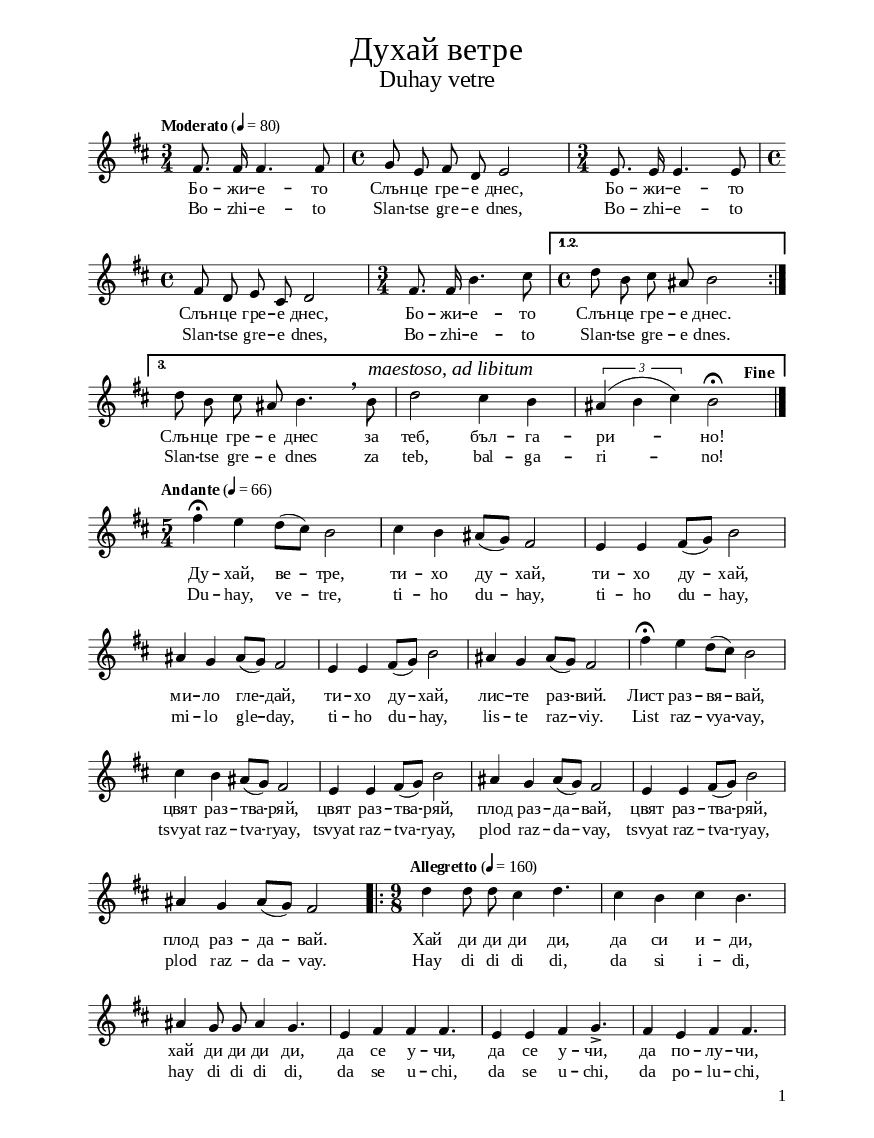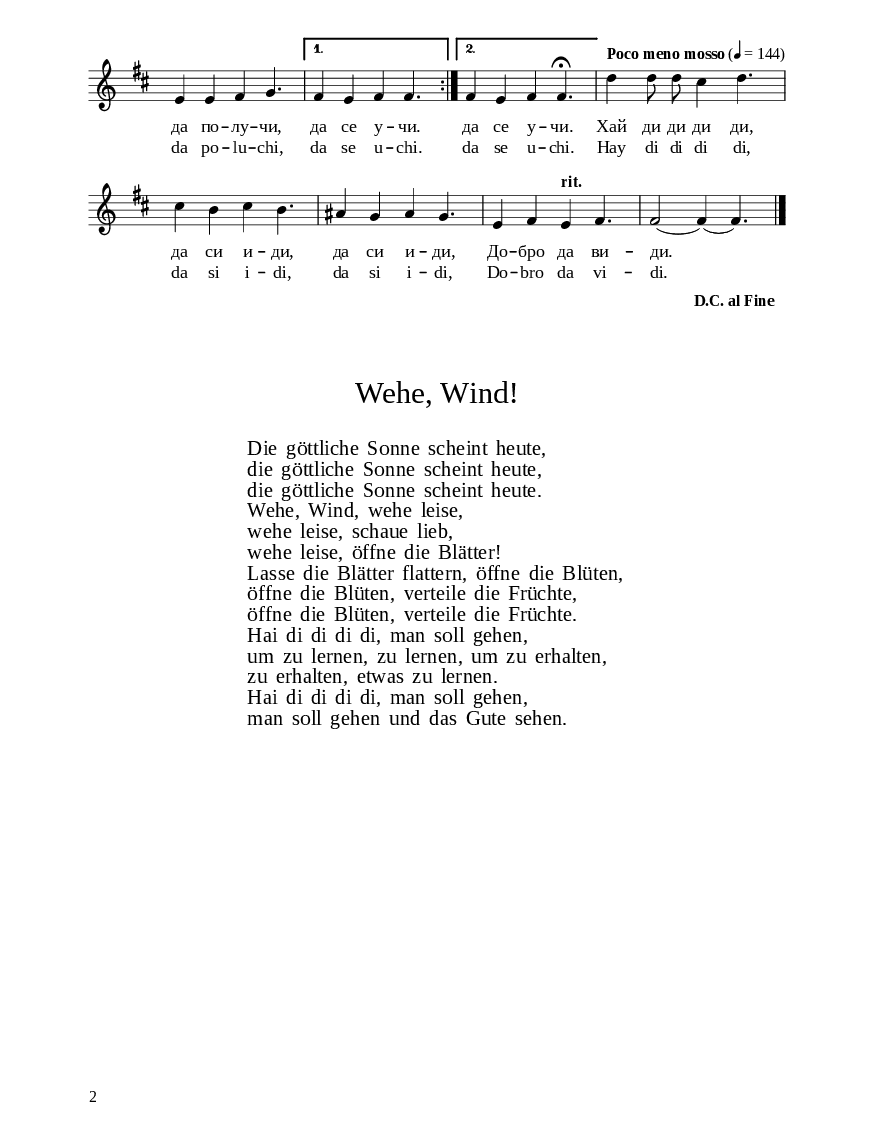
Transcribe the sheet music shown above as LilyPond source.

\version "2.22.1"

\include "include/globals.ily"

\bookpart {
  \include "include/bookpart-paper.ily"
  \score {
    \include "include/score-layout.ily"

    \new Voice \relative c' {
      \clef treble
      \key d \major
      \time 3/4
      \tempoFunc "Moderato" 4 "80"
      \autoBeamOff

      \repeat volta 3 {
        fis8.  fis16  fis4.  fis8 | % 2
        \time 4/4  | % 2
        g8  e8  fis8  d8  e2
        | % 3
        \time 3/4  | % 3
        e8.  e16  e4.  e8 \break | % 4
        \time 4/4  | % 4
        fis8  d8  e8  cis8
        d2 | % 5
        \time 3/4  | % 5
        fis8.  fis16  b4.  cis8
        \time 4/4 |
      }
      \alternative {
        {
          d8  b8  cis8 ais8  b2 | \break
        }
        {
          d8   b8 cis8  ais8  b4. \breathe b8 |
          \mark\markup\italic {"                      maestoso, ad libitum"} 
          d2 cis4 b4 | 
          
          
          \tweak direction #up \times 2/3 {
            \once \override Slur.positions = #'(1 . 1)
            \once \override Slur.height-limit = #5.91
            ais4 (  b4  cis4 )
          } 
          \once \override Score.MetronomeMark #'outside-staff-priority = #599
          \once \override Score.MetronomeMark.X-extent=#'(-3.5 . 0)
          \tempo "Fine" b2 ^\fermata
        }
      } \break  \bar "|."

      \once \override Staff.TimeSignature #'break-visibility = ##(#f #t #t)
      \time 5/4 \tempoFunc "Andante" 4 "66" fis'4 ^\fermata
      e4  d8 [ ( cis8 ) ] b2 | 
      cis4  b4  ais8 ( [  g8 ) ]  fis2 |
      e4  e4 fis8 ( [  g8 ) ] b2 | \break
      ais4 g4  ais8 ( [  g8 ) ]  fis2 |
      e4 e4  fis8 ( [  g8 ) ]  b2 |
      ais4  g4  ais8 ( [  g8 ) ]  fis2 |
      fis'4 ^\fermata  e4  d8 ( [
      cis8 ) ]  b2 | \break  
      cis4 b4  ais8 ( [  g8 ) ]  fis2 |
      e4 e4  fis8 ( [  g8 ) ] b2 |
      ais4  g4  ais8 ( [  g8 ) ]  fis2 |
      e4  e4  fis8 ( [  g8 ) ] b2 | \break 
      ais4  g4  ais8 ( [  g8 ) ]  fis2 |
      \repeat volta 2 {
        \time 9/8 \tempoFunc "     Allegretto" 4 "160"  d'4
        d8  d8  cis4 d4. |
        cis4  b4  cis4 b4. | \break  
        ais4  g8  g8 ais4  g4. |
        e4 fis4 fis4  fis4. | 
        e4  e4  fis4 g4. -> |
        fis4  e4  fis4 fis4. \break  
        e4  e4  fis4  g4.
      }

      \alternative {
        {
          fis4  e4  fis4  fis4.
        }
        {
          fis4  e4  fis4  fis4.^\fermata
        }
      }

      \tempoFunc "Poco meno mosso" 4 "144" d'4 d8 d8 cis4 d4. | \break
      cis4  b4
      cis4  b4.  ais4  g4  ais4
      g4.  e4   fis4
      \tempo "rit." e4  fis4.
      fis2 ~  fis4 ~ fis4.\break  \bar "|."
    }
    
    \addlyrics {
      Бо -- жи -- е -- то Слън -- це гре --
      е днес, Бо -- жи -- е -- то Слън --
      це гре -- е днес, Бо -- жи -- е --
      то Слън -- це гре -- е днес. Слън
      -- це гре -- е днес за теб, бъл --
      га -- ри  --  но! Ду -- хай, ве
      -- тре, ти -- хо ду -- хай, ти
      -- хо ду -- хай, ми -- ло гле
      -- дай, ти -- хо ду -- хай,
      лис -- те раз -- вий. Лист раз
      -- вя -- вай, цвят раз -- тва
      -- ряй, цвят раз -- тва --
      ряй, плод раз -- да -- вай,
      цвят раз -- тва -- ряй, плод
      раз -- да -- вай. Хай ди ди ди
      ди, да си и -- ди, хай ди ди ди
      ди, да се у -- чи, да се у -- чи,
      да по -- лу -- чи, да по -- лу --
      чи, да се у -- чи. да се у -- чи.
      Хай ди ди ди ди, да си и -- ди,
      да си и -- ди, До -- бро да ви --
      ди.}
      \addlyrics {       Bo -- zhi -- e -- to Slan -- tse gre --
      e dnes, Bo -- zhi -- e -- to Slan --
      tse gre -- e dnes, Bo -- zhi -- e --
      to Slan -- tse gre -- e dnes. Slan
      -- tse gre -- e dnes za teb, bal --
      ga -- ri  --  no! Du -- hay, ve
      -- tre, ti -- ho du -- hay, ti
      -- ho du -- hay, mi -- lo gle
      -- day, ti -- ho du -- hay,
      lis -- te raz -- viy. List raz
      -- vya -- vay, tsvyat raz -- tva
      -- ryay, tsvyat raz -- tva --
      ryay, plod raz -- da -- vay,
      tsvyat raz -- tva -- ryay, plod
      raz -- da -- vay. Hay di di di
      di, da si i -- di, hay di di di
      di, da se u -- chi, da se u -- chi,
      da po -- lu -- chi, da po -- lu --
      chi, da se u -- chi. da se u -- chi.
      Hay di di di di, da si i -- di,
      da si i -- di, Do -- bro da vi --
      di.}

      \header {
        title = \titleFunc "Духай ветре" "Duhay vetre"
      }

      \midi{}

    } % score

    \markup \dc-one "D.C. al Fine"
    \markup \empty-two

    % include foreign translation(s) of the song
    \version "2.22.1"

\markup \fill-line { \fontsize #deTitleFontSize "Wehe, Wind!" }
\markup \null
\markup \null
\markup \fontsize #deCoupletFontSize {
  \hspace #14
  \override #`(baseline-skip . ,deCoupletBaselineSkip)

  \column {
    \line { " " }

    \line { " "Die göttliche Sonne scheint heute,  }

    \line { " "die göttliche Sonne scheint heute,  }

    \line { " "die göttliche Sonne scheint heute. }

    \line { " "Wehe, Wind, wehe leise,  }

    \line { " "wehe leise, schaue lieb, }

    \line { " "wehe leise, öffne die Blätter! }

    \line { " "Lasse die Blätter flattern, öffne die Blüten,  }

    \line { " "öffne die Blüten, verteile die Früchte, }

    \line { " "öffne die Blüten, verteile die Früchte. }

    \line { " "Hai di di di di, man soll gehen, }

    \line { " "  um zu lernen, zu lernen, um zu erhalten, }

    \line { " "zu erhalten, etwas zu lernen. }

    \line { " "Hai di di di di, man soll gehen,  }

    \line { " "man soll gehen und das Gute sehen. }

  }
}


  } % bookpart
